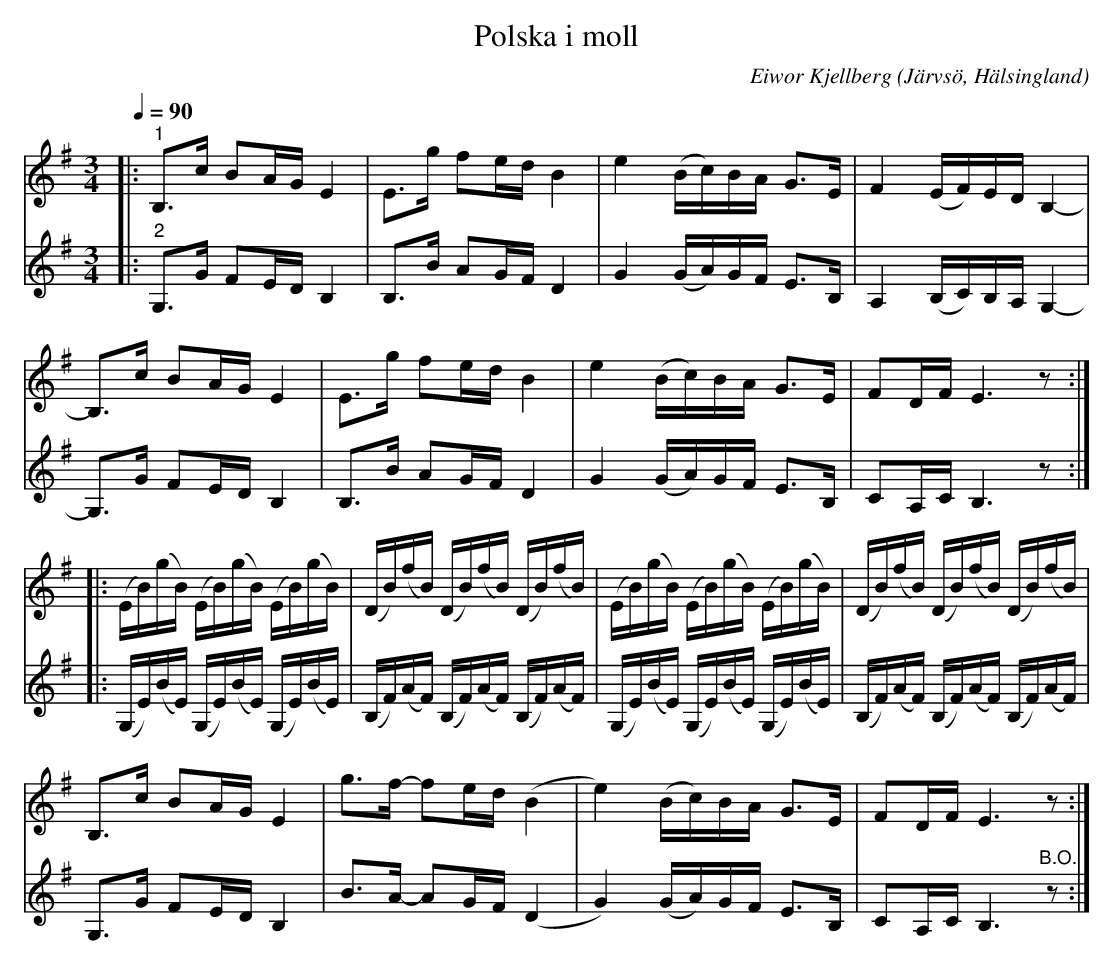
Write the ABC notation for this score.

X:1
T:Polska i moll
C:Eiwor Kjellberg
O:Järvsö, Hälsingland
L:1/16
Q:1/4=90
M:3/4
K:G
V:1
|:"^1" B,2>c2 B2AG E4 | E2>g2 f2ed B4 | e4 (Bc)BA G2>E2 | F4 (EF)ED B,4- |
B,2>c2 B2AG E4 | E2>g2 f2ed B4 | e4 (Bc)BA G2>E2 | F2DF E6 z2 ::
(EB)(gB) (EB)(gB) (EB)(gB) | (DB)(fB) (DB)(fB) (DB)(fB) | (EB)(gB) (EB)(gB) (EB)(gB) | (DB)(fB) (DB)(fB) (DB)(fB) |
B,2>c2 B2AG E4 | g2>f2- f2ed (B4 | e4) (Bc)BA G2>E2 | F2DF E6 z2 :|
V:2
|:"^2" G,2>G2 F2ED B,4 | B,2>B2 A2GF D4 | G4 (GA)GF E2>B,2 | A,4 (B,C)B,A, G,4- |
G,2>G2 F2ED B,4 | B,2>B2 A2GF D4 | G4 (GA)GF E2>B,2 | C2A,C B,6 z2 ::
(G,E)(BE) (G,E)(BE) (G,E)(BE) | (B,F)(AF) (B,F)(AF) (B,F)(AF) | (G,E)(BE) (G,E)(BE) (G,E)(BE) | (B,F)(AF) (B,F)(AF) (B,F)(AF) |
G,2>G2 F2ED B,4 | B2>A2- A2GF (D4 | G4) (GA)GF E2>B,2 | C2A,C B,6"^B.O." z2 :|
